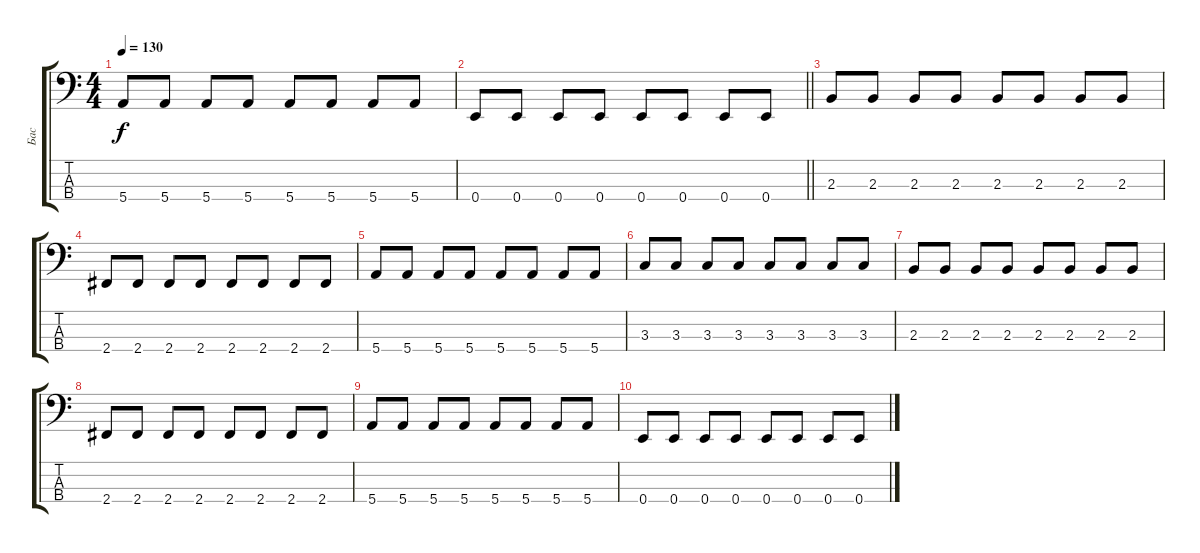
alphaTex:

\track ("Бас" "Бас") {instrument electricbassfinger}
\staff {score tabs}
\tuning (G2 D2 A1 E1) {hide}
\ts (4 4)
\tempo 130
\clef f4
\ks c
5.4.8{dy f} 5.4.8 5.4.8 5.4.8 5.4.8 5.4.8 5.4.8 5.4.8 |
\barLineRight lightlight
0.4.8 0.4.8 0.4.8 0.4.8 0.4.8 0.4.8 0.4.8 0.4.8 |
\section ("" " ")
2.3.8 2.3.8 2.3.8 2.3.8 2.3.8 2.3.8 2.3.8 2.3.8 |
2.4.8 2.4.8 2.4.8 2.4.8 2.4.8 2.4.8 2.4.8 2.4.8 |
5.4.8 5.4.8 5.4.8 5.4.8 5.4.8 5.4.8 5.4.8 5.4.8 |
3.3.8 3.3.8 3.3.8 3.3.8 3.3.8 3.3.8 3.3.8 3.3.8 |
2.3.8 2.3.8 2.3.8 2.3.8 2.3.8 2.3.8 2.3.8 2.3.8 |
2.4.8 2.4.8 2.4.8 2.4.8 2.4.8 2.4.8 2.4.8 2.4.8 |
5.4.8 5.4.8 5.4.8 5.4.8 5.4.8 5.4.8 5.4.8 5.4.8 |
0.4.8 0.4.8 0.4.8 0.4.8 0.4.8 0.4.8 0.4.8 0.4.8
